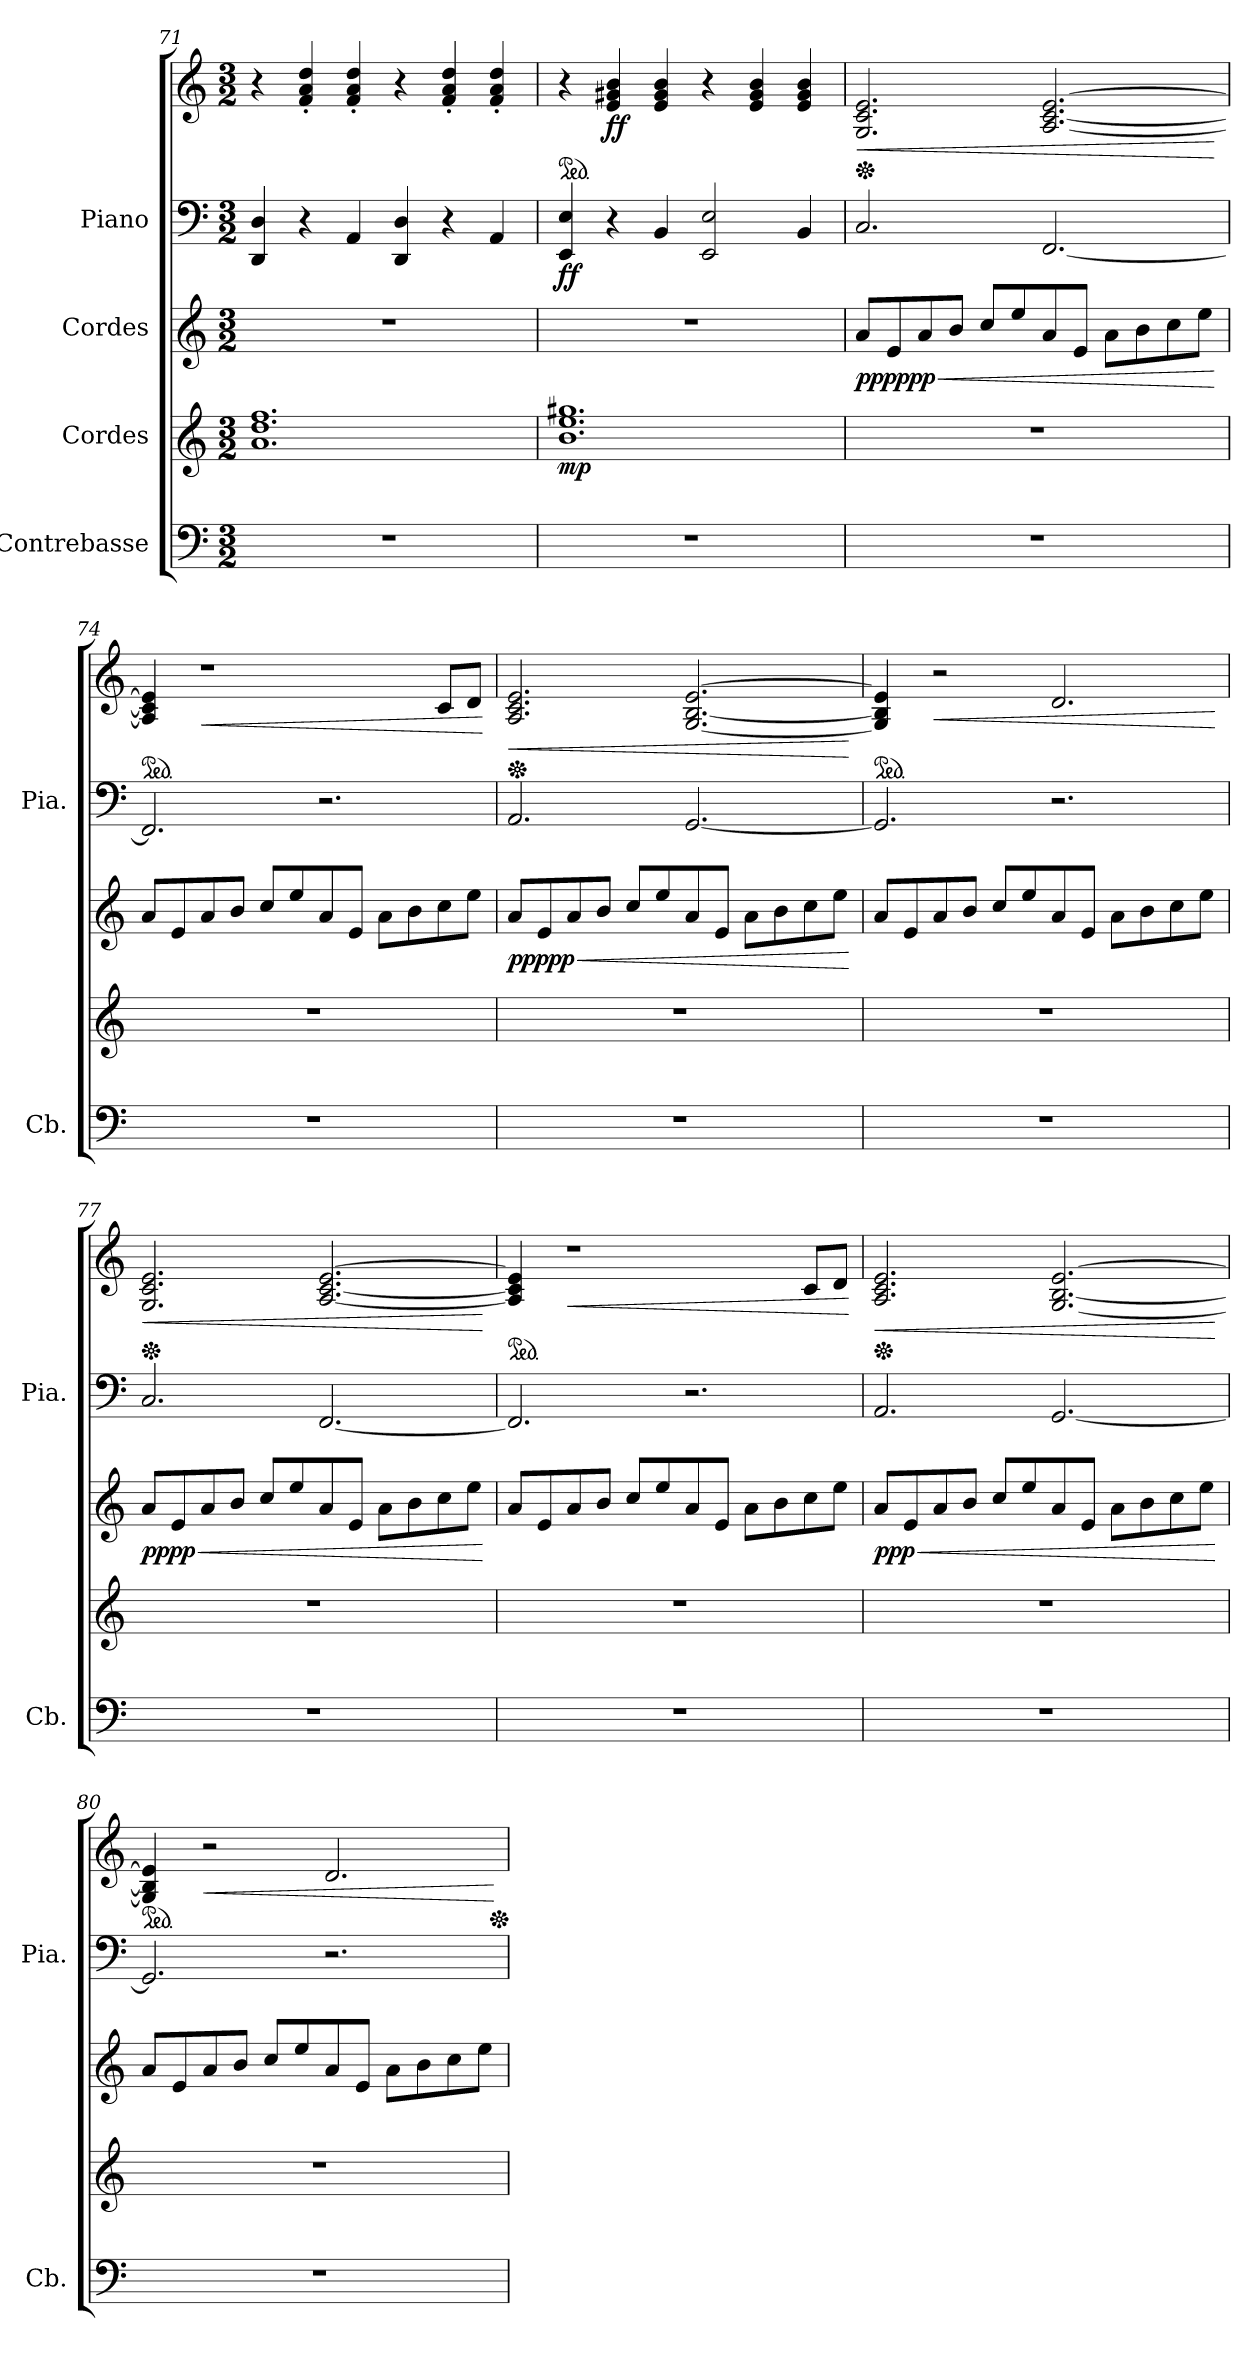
**kern	**kern	**dynam	**kern	**dynam	**kern	**kern	**dynam
*part4	*part3	*part3	*part2	*part2	*part1	*part1	*part1
*staff5	*staff4	*staff4	*staff3	*staff3	*staff2	*staff1	*staff1/2
*I"Contrebasse	*I"Cordes	*	*I"Cordes	*	*I"Piano	*	*
*I'Cb.	*	*	*	*	*I'Pia.	*	*
*clefF4	*clefG2	*	*clefG2	*	*clefF4	*clefG2	*
*ITrd7c12	*	*	*	*	*	*	*
*k[]	*k[]	*	*k[]	*	*k[]	*k[]	*
*M3/2	*M3/2	*	*M3/2	*	*M3/2	*M3/2	*
=71	=71	=71	=71	=71	=71	=71	=71
1.r	1.a 1.dd 1.ff	.	1.r	.	4DD/ 4D/	4r	.
.	.	.	.	.	4r	4f/' 4a/' 4dd/'	.
.	.	.	.	.	4AA/	4f/' 4a/' 4dd/'	.
.	.	.	.	.	4DD/ 4D/	4r	.
.	.	.	.	.	4r	4f/' 4a/' 4dd/'	.
.	.	.	.	.	4AA/	4f/' 4a/' 4dd/'	.
=72	=72	=72	=72	=72	=72	=72	=72
*	*	*	*	*	*	*ped	*
!	!	!LO:DY:b	!	!	!	!	!LO:DY:b=2
1.r	1.b 1.ee 1.gg#X	mp	1.r	.	4EE/ 4E/	4r	ff
!	!	!	!	!	!	!	!LO:DY:b
.	.	.	.	.	4r	4e/ 4g#X/ 4b/	ff
.	.	.	.	.	4BB/	4e/ 4g#/ 4b/	.
.	.	.	.	.	2EE/ 2E/	4r	.
.	.	.	.	.	.	4e/ 4g#/ 4b/	.
.	.	.	.	.	4BB/	4e/ 4g#/ 4b/	.
!!LO:LB:g=z
=73	=73	=73	=73	=73	=73	=73	=73
!	!	!	!	!LO:HP:b	!	!	!
*	*	*	*	*	*	*Xped	*
*	*	*	*	*	*	*MM161	*
!	!	!	!	!LO:DY:n=1:b	!	!	!LO:HP:b
!	!	!	!	!	!	!	!LO:DY:n=1:b=2
!	!	!	!	!	!	!	!LO:DY:n=2:b
1.r	1.r	.	8a/L	< pppppp	2.C/	2.G/ 2.c/ 2.e/	< mp mp
.	.	.	8e/	.	.	.	.
.	.	.	8a/	.	.	.	.
.	.	.	8b/J	.	.	.	.
.	.	.	8cc/L	.	.	.	.
.	.	.	8ee/	.	.	.	.
.	.	.	8a/	.	[2.FF/	[2.A/ [2.c/ [2.e/	.
.	.	.	8e/J	.	.	.	.
.	.	.	8a\L	.	.	.	.
.	.	.	8b\	.	.	.	.
.	.	.	8cc\	.	.	.	.
.	.	.	8ee\J	.	.	.	.
.	.	.	.	[	.	.	[
=74	=74	=74	=74	=74	=74	=74	=74
*	*	*	*	*	*	*ped	*
1.r	1.r	.	8a/L	.	2.FF/]	4A/] 4c/] 4e/]	.
.	.	.	8e/	.	.	.	.
!	!	!	!	!	!	!	!LO:HP:b
.	.	.	8a/	.	.	1r	<
.	.	.	8b/J	.	.	.	.
.	.	.	8cc/L	.	.	.	.
.	.	.	8ee/	.	.	.	.
.	.	.	8a/	.	2.r	.	.
.	.	.	8e/J	.	.	.	.
.	.	.	8a\L	.	.	.	.
.	.	.	8b\	.	.	.	.
.	.	.	8cc\	.	.	8c/L	.
.	.	.	8ee\J	.	.	8d/J	.
.	.	.	.	.	.	.	[
=75	=75	=75	=75	=75	=75	=75	=75
!	!	!	!	!LO:HP:b	!	!	!
*	*	*	*	*	*	*Xped	*
!	!	!	!	!LO:DY:n=1:b	!	!	!LO:HP:b
1.r	1.r	.	8a/L	< ppppp	2.AA/	2.A/ 2.c/ 2.e/	<
.	.	.	8e/	.	.	.	.
.	.	.	8a/	.	.	.	.
.	.	.	8b/J	.	.	.	.
.	.	.	8cc/L	.	.	.	.
.	.	.	8ee/	.	.	.	.
.	.	.	8a/	.	[2.GG/	[2.G/ [2.B/ [2.e/	.
.	.	.	8e/J	.	.	.	.
.	.	.	8a\L	.	.	.	.
.	.	.	8b\	.	.	.	.
.	.	.	8cc\	.	.	.	.
.	.	.	8ee\J	.	.	.	.
.	.	.	.	[	.	.	[
!!LO:PB:g=z
=76	=76	=76	=76	=76	=76	=76	=76
*	*	*	*	*	*	*ped	*
1.r	1.r	.	8a/L	.	2.GG/]	4G/] 4B/] 4e/]	.
.	.	.	8e/	.	.	.	.
!	!	!	!	!	!	!	!LO:HP:b
.	.	.	8a/	.	.	2r	<
.	.	.	8b/J	.	.	.	.
.	.	.	8cc/L	.	.	.	.
.	.	.	8ee/	.	.	.	.
.	.	.	8a/	.	2.r	2.d/	.
.	.	.	8e/J	.	.	.	.
.	.	.	8a\L	.	.	.	.
.	.	.	8b\	.	.	.	.
.	.	.	8cc\	.	.	.	.
.	.	.	8ee\J	.	.	.	.
.	.	.	.	.	.	.	[
=77	=77	=77	=77	=77	=77	=77	=77
!	!	!	!	!LO:HP:b	!	!	!
*	*	*	*	*	*	*Xped	*
!	!	!	!	!LO:DY:n=1:b	!	!	!LO:HP:b
1.r	1.r	.	8a/L	< pppp	2.C/	2.G/ 2.c/ 2.e/	<
.	.	.	8e/	.	.	.	.
.	.	.	8a/	.	.	.	.
.	.	.	8b/J	.	.	.	.
.	.	.	8cc/L	.	.	.	.
.	.	.	8ee/	.	.	.	.
.	.	.	8a/	.	[2.FF/	[2.A/ [2.c/ [2.e/	.
.	.	.	8e/J	.	.	.	.
.	.	.	8a\L	.	.	.	.
.	.	.	8b\	.	.	.	.
.	.	.	8cc\	.	.	.	.
.	.	.	8ee\J	.	.	.	.
.	.	.	.	[	.	.	[
=78	=78	=78	=78	=78	=78	=78	=78
*	*	*	*	*	*	*ped	*
1.r	1.r	.	8a/L	.	2.FF/]	4A/] 4c/] 4e/]	.
.	.	.	8e/	.	.	.	.
!	!	!	!	!	!	!	!LO:HP:b
.	.	.	8a/	.	.	1r	<
.	.	.	8b/J	.	.	.	.
.	.	.	8cc/L	.	.	.	.
.	.	.	8ee/	.	.	.	.
.	.	.	8a/	.	2.r	.	.
.	.	.	8e/J	.	.	.	.
.	.	.	8a\L	.	.	.	.
.	.	.	8b\	.	.	.	.
.	.	.	8cc\	.	.	8c/L	.
.	.	.	8ee\J	.	.	8d/J	.
.	.	.	.	.	.	.	[
!!LO:LB:g=z
=79	=79	=79	=79	=79	=79	=79	=79
!	!	!	!	!LO:HP:b	!	!	!
*	*	*	*	*	*	*Xped	*
!	!	!	!	!LO:DY:n=1:b	!	!	!LO:HP:b
1.r	1.r	.	8a/L	< ppp	2.AA/	2.A/ 2.c/ 2.e/	<
.	.	.	8e/	.	.	.	.
.	.	.	8a/	.	.	.	.
.	.	.	8b/J	.	.	.	.
.	.	.	8cc/L	.	.	.	.
.	.	.	8ee/	.	.	.	.
.	.	.	8a/	.	[2.GG/	[2.G/ [2.B/ [2.e/	.
.	.	.	8e/J	.	.	.	.
.	.	.	8a\L	.	.	.	.
.	.	.	8b\	.	.	.	.
.	.	.	8cc\	.	.	.	.
.	.	.	8ee\J	.	.	.	.
.	.	.	.	[	.	.	[
=80	=80	=80	=80	=80	=80	=80	=80
*	*	*	*	*	*	*ped	*
1.r	1.r	.	8a/L	.	2.GG/]	4G/] 4B/] 4e/]	.
.	.	.	8e/	.	.	.	.
!	!	!	!	!	!	!	!LO:HP:b
.	.	.	8a/	.	.	2r	<
.	.	.	8b/J	.	.	.	.
.	.	.	8cc/L	.	.	.	.
.	.	.	8ee/	.	.	.	.
.	.	.	8a/	.	2.r	2.d/	.
.	.	.	8e/J	.	.	.	.
.	.	.	8a\L	.	.	.	.
.	.	.	8b\	.	.	.	.
.	.	.	8cc\	.	.	.	.
.	.	.	8ee\J	.	.	.	.
.	.	.	.	.	.	.	[
*	*	*	*	*	*	*Xped	*
=	=	=	=	=	=	=	=
*-	*-	*-	*-	*-	*-	*-	*-
